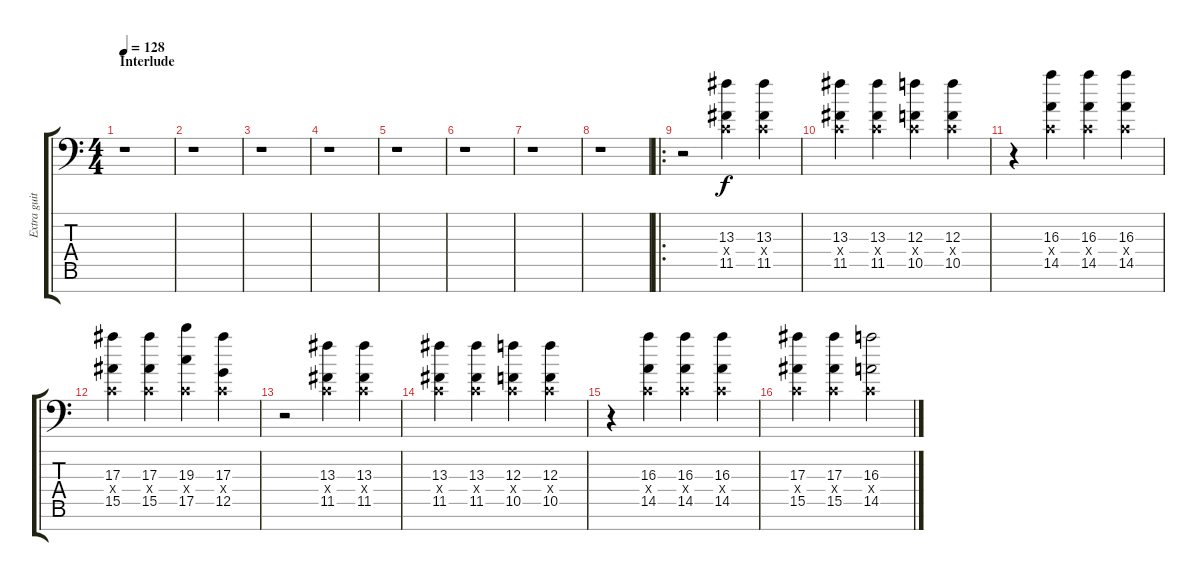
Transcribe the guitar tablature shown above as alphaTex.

\track ("Extra guitar" "Extra guit") {instrument overdrivenguitar}
\staff {score tabs}
\tuning (D4 A3 F3 C3 G2 D2 A1) {hide}
\ts (4 4)
\section ("" "Interlude")
\tempo 128
\clef f4
\ks c
r.1{dy f} |
r.1 |
r.1 |
r.1 |
r.1 |
r.1 |
r.1 |
r.1 |
\ro
r.2 (13.3 0.4{x} 11.5).4 (13.3 0.4{x} 11.5).4 |
(13.3 0.4{x} 11.5).4 (13.3 0.4{x} 11.5).4 (12.3 0.4{x} 10.5).4 (12.3 0.4{x} 10.5).4 |
r.4 (16.3 0.4{x} 14.5).4 (16.3 0.4{x} 14.5).4 (16.3 0.4{x} 14.5).4 |
(17.3 0.4{x} 15.5).4 (17.3 0.4{x} 15.5).4 (19.3 0.4{x} 17.5).4 (17.3 0.4{x} 12.5).4 |
r.2 (13.3 0.4{x} 11.5).4 (13.3 0.4{x} 11.5).4 |
(13.3 0.4{x} 11.5).4 (13.3 0.4{x} 11.5).4 (12.3 0.4{x} 10.5).4 (12.3 0.4{x} 10.5).4 |
r.4 (16.3 0.4{x} 14.5).4 (16.3 0.4{x} 14.5).4 (16.3 0.4{x} 14.5).4 |
(17.3 0.4{x} 15.5).4 (17.3 0.4{x} 15.5).4 (16.3 0.4{x} 14.5).2
